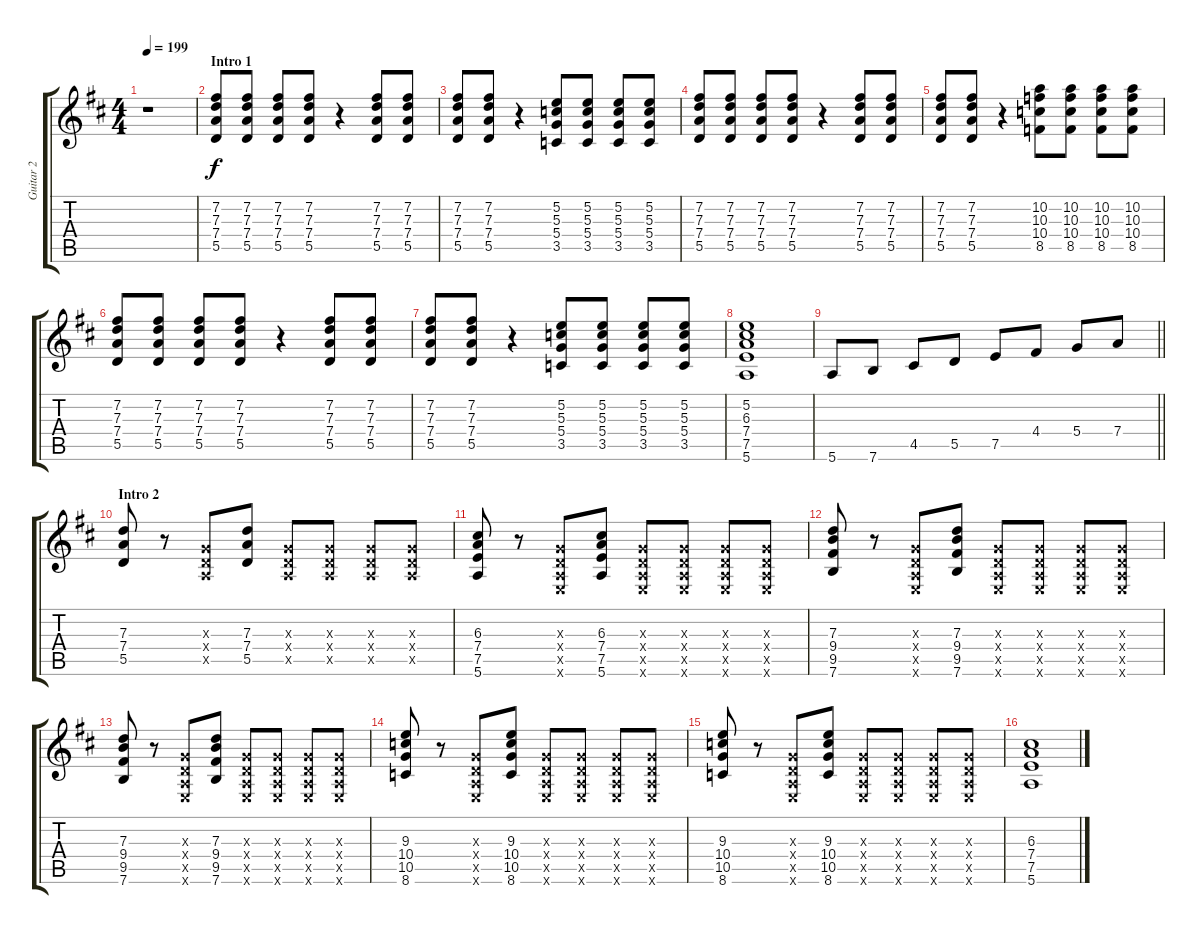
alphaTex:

\track ("Guitar 2" "Guitar 2") {instrument distortionguitar}
\staff {score tabs}
\tuning (E4 B3 G3 D3 A2 E2) {hide}
\ts (4 4)
\tempo 199
\clef g2
\ks d
r.1{dy f instrument distortionguitar} |
\section ("" "Intro 1")
(7.2 7.3 7.4 5.5).8 (7.2 7.3 7.4 5.5).8 (7.2 7.3 7.4 5.5).8 (7.2 7.3 7.4 5.5).8 r.4 (7.2 7.3 7.4 5.5).8 (7.2 7.3 7.4 5.5).8 |
(7.2 7.3 7.4 5.5).8 (7.2 7.3 7.4 5.5).8 r.4 (5.2 5.3 5.4 3.5).8 (5.2 5.3 5.4 3.5).8 (5.2 5.3 5.4 3.5).8 (5.2 5.3 5.4 3.5).8 |
(7.2 7.3 7.4 5.5).8 (7.2 7.3 7.4 5.5).8 (7.2 7.3 7.4 5.5).8 (7.2 7.3 7.4 5.5).8 r.4 (7.2 7.3 7.4 5.5).8 (7.2 7.3 7.4 5.5).8 |
(7.2 7.3 7.4 5.5).8 (7.2 7.3 7.4 5.5).8 r.4 (10.2 10.3 10.4 8.5).8 (10.2 10.3 10.4 8.5).8 (10.2 10.3 10.4 8.5).8 (10.2 10.3 10.4 8.5).8 |
(7.2 7.3 7.4 5.5).8 (7.2 7.3 7.4 5.5).8 (7.2 7.3 7.4 5.5).8 (7.2 7.3 7.4 5.5).8 r.4 (7.2 7.3 7.4 5.5).8 (7.2 7.3 7.4 5.5).8 |
(7.2 7.3 7.4 5.5).8 (7.2 7.3 7.4 5.5).8 r.4 (5.2 5.3 5.4 3.5).8 (5.2 5.3 5.4 3.5).8 (5.2 5.3 5.4 3.5).8 (5.2 5.3 5.4 3.5).8 |
(5.2 6.3 7.4 7.5 5.6).1 |
\barLineRight lightlight
5.6.8 7.6.8 4.5.8 5.5.8 7.5.8 4.4.8 5.4.8 7.4.8 |
\section ("" "Intro 2")
(7.3 7.4 5.5).8 r.8 (0.3{x} 0.4{x} 0.5{x}).8 (7.3 7.4 5.5).8 (0.3{x} 0.4{x} 0.5{x}).8 (0.3{x} 0.4{x} 0.5{x}).8 (0.3{x} 0.4{x} 0.5{x}).8 (0.3{x} 0.4{x} 0.5{x}).8 |
(6.3 7.4 7.5 5.6).8 r.8 (0.3{x} 0.4{x} 0.5{x} 0.6{x}).8 (6.3 7.4 7.5 5.6).8 (0.3{x} 0.4{x} 0.5{x} 0.6{x}).8 (0.3{x} 0.4{x} 0.5{x} 0.6{x}).8 (0.3{x} 0.4{x} 0.5{x} 0.6{x}).8 (0.3{x} 0.4{x} 0.5{x} 0.6{x}).8 |
(7.3 9.4 9.5 7.6).8 r.8 (0.3{x} 0.4{x} 0.5{x} 0.6{x}).8 (7.3 9.4 9.5 7.6).8 (0.3{x} 0.4{x} 0.5{x} 0.6{x}).8 (0.3{x} 0.4{x} 0.5{x} 0.6{x}).8 (0.3{x} 0.4{x} 0.5{x} 0.6{x}).8 (0.3{x} 0.4{x} 0.5{x} 0.6{x}).8 |
(7.3 9.4 9.5 7.6).8 r.8 (0.3{x} 0.4{x} 0.5{x} 0.6{x}).8 (7.3 9.4 9.5 7.6).8 (0.3{x} 0.4{x} 0.5{x} 0.6{x}).8 (0.3{x} 0.4{x} 0.5{x} 0.6{x}).8 (0.3{x} 0.4{x} 0.5{x} 0.6{x}).8 (0.3{x} 0.4{x} 0.5{x} 0.6{x}).8 |
(9.3 10.4 10.5 8.6).8 r.8 (0.3{x} 0.4{x} 0.5{x} 0.6{x}).8 (9.3 10.4 10.5 8.6).8 (0.3{x} 0.4{x} 0.5{x} 0.6{x}).8 (0.3{x} 0.4{x} 0.5{x} 0.6{x}).8 (0.3{x} 0.4{x} 0.5{x} 0.6{x}).8 (0.3{x} 0.4{x} 0.5{x} 0.6{x}).8 |
(9.3 10.4 10.5 8.6).8 r.8 (0.3{x} 0.4{x} 0.5{x} 0.6{x}).8 (9.3 10.4 10.5 8.6).8 (0.3{x} 0.4{x} 0.5{x} 0.6{x}).8 (0.3{x} 0.4{x} 0.5{x} 0.6{x}).8 (0.3{x} 0.4{x} 0.5{x} 0.6{x}).8 (0.3{x} 0.4{x} 0.5{x} 0.6{x}).8 |
(6.3 7.4 7.5 5.6).1
